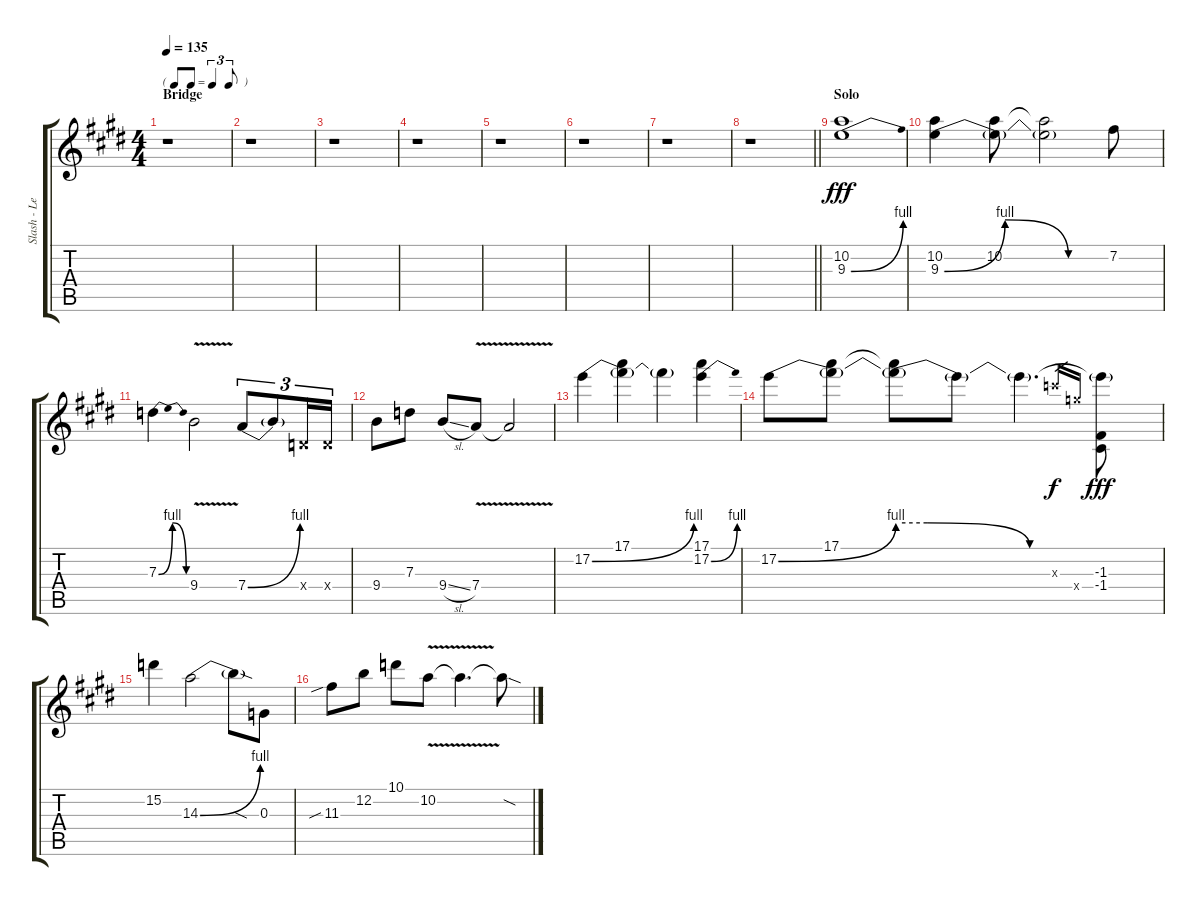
\track ("Slash - Lead Guitar" "Slash - Le") {instrument distortionguitar}
\staff {score tabs}
\tuning (E4 B3 G3 D3 A2 E2) {hide}
\ts (4 4)
\tf triplet8th
\section ("" "Bridge")
\tempo 135
\clef g2
\ks e
r.1{dy fff} |
r.1 |
r.1 |
r.1 |
r.1 |
r.1 |
r.1 |
\barLineRight lightlight
r.1 |
\section ("" "Solo")
(10.2 9.3{be (bend 0 0 60 4)}).1 |
(10.2 9.3{be (custom 0 0 22 4 45 0 60 0)}).4 (10.2 9.3{t}).8 (10.2{t} 9.3{t}).2 7.2.8 |
7.3{be (bendrelease 0 0 30 4 30 4 60 0)}.4 9.4{v}.2 7.4{be (bend 0 0 60 4)}.8{tu (3 2)} 7.4{t}.8{tu (3 2)} 0.4{x}.16{tu (3 2)} 0.4{x}.16{tu (3 2)} |
9.4.8 7.3.8 9.4{sl}.8 7.4{v}.8 7.4{t}.2 |
17.2{be (bend 0 0 60 4)}.4 (17.1 17.2{t}).4 17.2{t}.4 (17.1 17.2{be (bend 0 0 60 4)}).4 |
17.2{be (bend 0 0 60 4)}.8 (17.1 17.2{t}).8 (17.1{t} 17.2{be (custom 0 4 7 4 30 0 60 0) t}).8 17.2{t}.8 17.2{t}.4{d} 17.3{x}.16{gr dy f} 17.4{x}.16{gr} (17.2{t} -1.3 -1.4).8{dy fff} |
15.2.4 14.3{be (bend 0 0 60 4)}.2 14.3{sod t}.8 0.3.8 |
11.3{sib}.8 12.2.8 10.1.8 10.2{v}.8 10.2{t}.4{d} 10.2{sod t}.8
